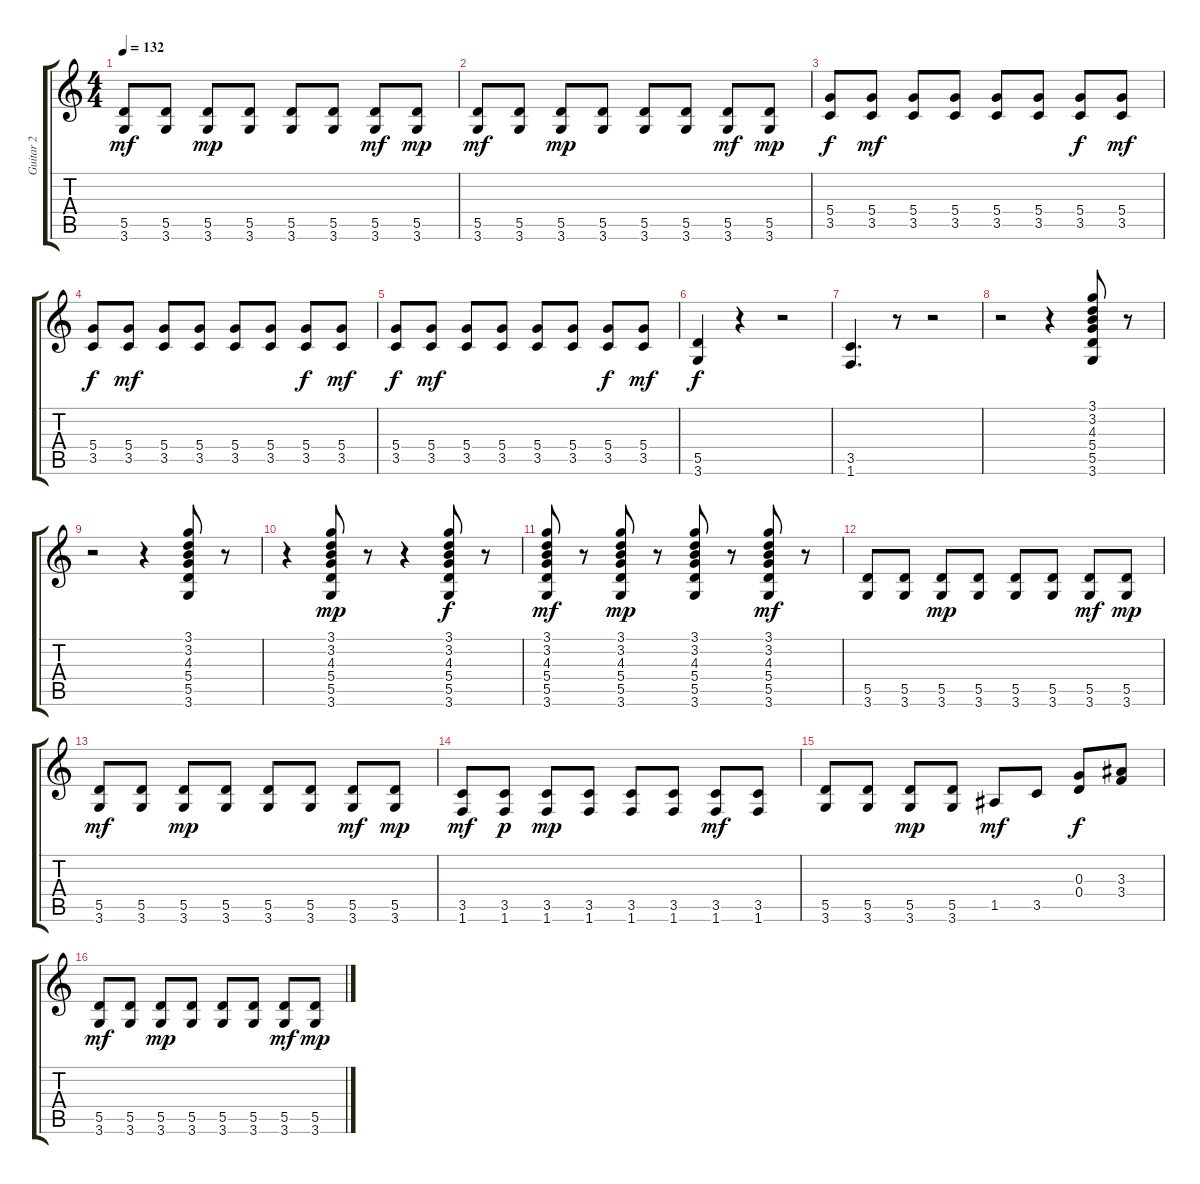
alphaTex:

\track ("Guitar 2" "Guitar 2") {instrument electricguitarclean}
\staff {score tabs}
\tuning (E4 B3 G3 D3 A2 E2) {hide}
\ts (4 4)
\tempo 132
\clef g2
\ks c
(5.5 3.6).8{dy mf} (5.5 3.6).8 (5.5 3.6).8{dy mp} (5.5 3.6).8 (5.5 3.6).8 (5.5 3.6).8 (5.5 3.6).8{dy mf} (5.5 3.6).8{dy mp} |
(5.5 3.6).8{dy mf} (5.5 3.6).8 (5.5 3.6).8{dy mp} (5.5 3.6).8 (5.5 3.6).8 (5.5 3.6).8 (5.5 3.6).8{dy mf} (5.5 3.6).8{dy mp} |
(5.4 3.5).8{dy f} (5.4 3.5).8{dy mf} (5.4 3.5).8 (5.4 3.5).8 (5.4 3.5).8 (5.4 3.5).8 (5.4 3.5).8{dy f} (5.4 3.5).8{dy mf} |
(5.4 3.5).8{dy f} (5.4 3.5).8{dy mf} (5.4 3.5).8 (5.4 3.5).8 (5.4 3.5).8 (5.4 3.5).8 (5.4 3.5).8{dy f} (5.4 3.5).8{dy mf} |
(5.4 3.5).8{dy f} (5.4 3.5).8{dy mf} (5.4 3.5).8 (5.4 3.5).8 (5.4 3.5).8 (5.4 3.5).8 (5.4 3.5).8{dy f} (5.4 3.5).8{dy mf} |
(5.5 3.6).4{dy f} r.4 r.2 |
(3.5 1.6).4{d} r.8 r.2 |
r.2 r.4 (3.1 3.2 4.3 5.4 5.5 3.6).8 r.8 |
r.2 r.4 (3.1 3.2 4.3 5.4 5.5 3.6).8 r.8 |
r.4 (3.1 3.2 4.3 5.4 5.5 3.6).8{dy mp} r.8 r.4 (3.1 3.2 4.3 5.4 5.5 3.6).8{dy f} r.8 |
(3.1 3.2 4.3 5.4 5.5 3.6).8{dy mf} r.8 (3.1 3.2 4.3 5.4 5.5 3.6).8{dy mp} r.8 (3.1 3.2 4.3 5.4 5.5 3.6).8 r.8 (3.1 3.2 4.3 5.4 5.5 3.6).8{dy mf} r.8 |
(5.5 3.6).8 (5.5 3.6).8 (5.5 3.6).8{dy mp} (5.5 3.6).8 (5.5 3.6).8 (5.5 3.6).8 (5.5 3.6).8{dy mf} (5.5 3.6).8{dy mp} |
(5.5 3.6).8{dy mf} (5.5 3.6).8 (5.5 3.6).8{dy mp} (5.5 3.6).8 (5.5 3.6).8 (5.5 3.6).8 (5.5 3.6).8{dy mf} (5.5 3.6).8{dy mp} |
(3.5 1.6).8{dy mf} (3.5 1.6).8{dy p} (3.5 1.6).8{dy mp} (3.5 1.6).8 (3.5 1.6).8 (3.5 1.6).8 (3.5 1.6).8{dy mf} (3.5 1.6).8 |
(5.5 3.6).8 (5.5 3.6).8 (5.5 3.6).8{dy mp} (5.5 3.6).8 1.5.8{dy mf} 3.5.8 (0.3 0.4).8{dy f} (3.3 3.4).8 |
(5.5 3.6).8{dy mf} (5.5 3.6).8 (5.5 3.6).8{dy mp} (5.5 3.6).8 (5.5 3.6).8 (5.5 3.6).8 (5.5 3.6).8{dy mf} (5.5 3.6).8{dy mp}
